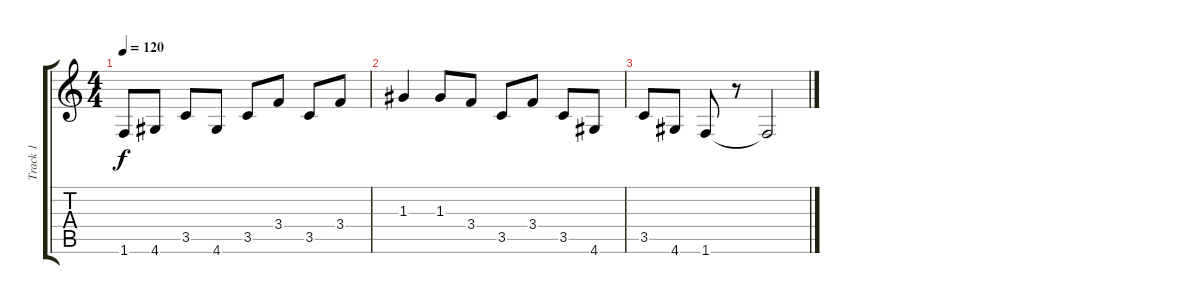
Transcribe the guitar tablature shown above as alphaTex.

\track ("Track 1" "Track 1") {instrument acousticguitarsteel}
\staff {score tabs}
\tuning (E4 B3 G3 D3 A2 E2) {hide}
\ts (4 4)
\tempo 120
\clef g2
\ks c
1.6.8{dy f instrument acousticguitarsteel} 4.6.8 3.5.8 4.6.8 3.5.8 3.4.8 3.5.8 3.4.8 |
1.3.4 1.3.8 3.4.8 3.5.8 3.4.8 3.5.8 4.6.8 |
3.5.8 4.6.8 1.6.8 r.8 1.6{t}.2
